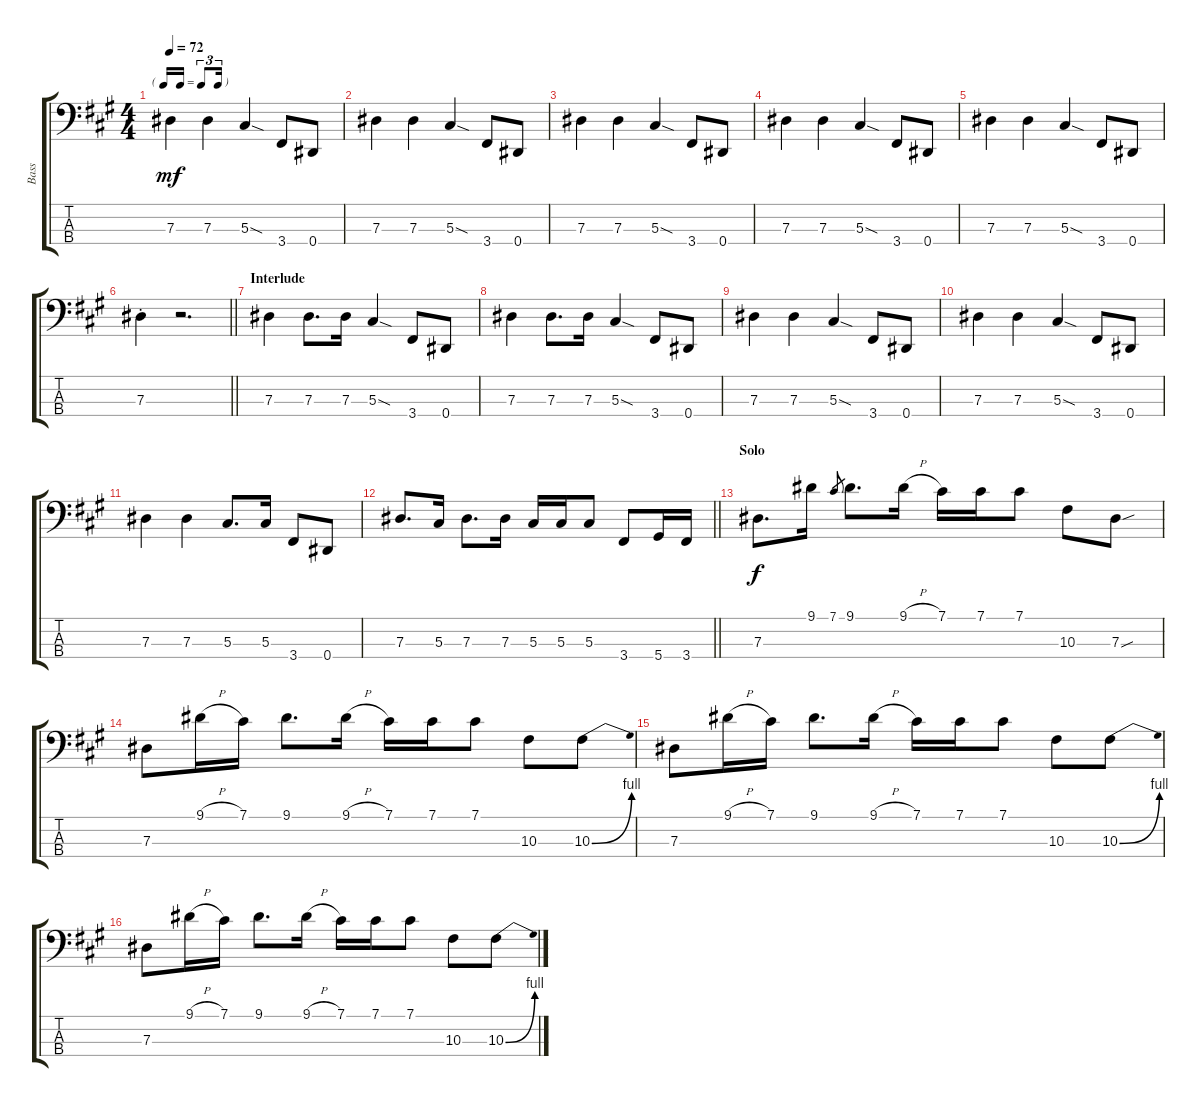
\track ("Bass" "Bass") {instrument electricbassfinger}
\staff {score tabs}
\tuning (Gb2 Db2 Ab1 Eb1) {hide}
\ts (4 4)
\tf triplet16th
\tempo 72
\clef f4
\ks a
7.3.4{dy mf} 7.3.4 5.3{sod}.4 3.4.8 0.4.8 |
7.3.4 7.3.4 5.3{sod}.4 3.4.8 0.4.8 |
7.3.4 7.3.4 5.3{sod}.4 3.4.8 0.4.8 |
7.3.4 7.3.4 5.3{sod}.4 3.4.8 0.4.8 |
7.3.4 7.3.4 5.3{sod}.4 3.4.8 0.4.8 |
\barLineRight lightlight
7.3{st}.4 r.2{d} |
\section ("" "Interlude")
7.3.4 7.3.8{d} 7.3.16 5.3{sod}.4 3.4.8 0.4.8 |
7.3.4 7.3.8{d} 7.3.16 5.3{sod}.4 3.4.8 0.4.8 |
7.3.4 7.3.4 5.3{sod}.4 3.4.8 0.4.8 |
7.3.4 7.3.4 5.3{sod}.4 3.4.8 0.4.8 |
7.3.4 7.3.4 5.3.8{d} 5.3.16 3.4.8 0.4.8 |
\barLineRight lightlight
7.3.8{d} 5.3.16 7.3.8{d} 7.3.16 5.3.16 5.3.16 5.3.8 3.4.8 5.4.16 3.4.16 |
\section ("" "Solo")
7.3.8{d dy f} 9.1.16 7.1.8{gr} 9.1.8{d} 9.1{h}.16 7.1.16 7.1.16 7.1.8 10.3.8 7.3{sou}.8 |
7.3.8 9.1{h}.16 7.1.16 9.1.8{d} 9.1{h}.16 7.1.16 7.1.16 7.1.8 10.3.8 10.3{be (bend 0 0 60 4)}.8 |
7.3.8 9.1{h}.16 7.1.16 9.1.8{d} 9.1{h}.16 7.1.16 7.1.16 7.1.8 10.3.8 10.3{be (bend 0 0 60 4)}.8 |
7.3.8 9.1{h}.16 7.1.16 9.1.8{d} 9.1{h}.16 7.1.16 7.1.16 7.1.8 10.3.8 10.3{be (bend 0 0 60 4)}.8
